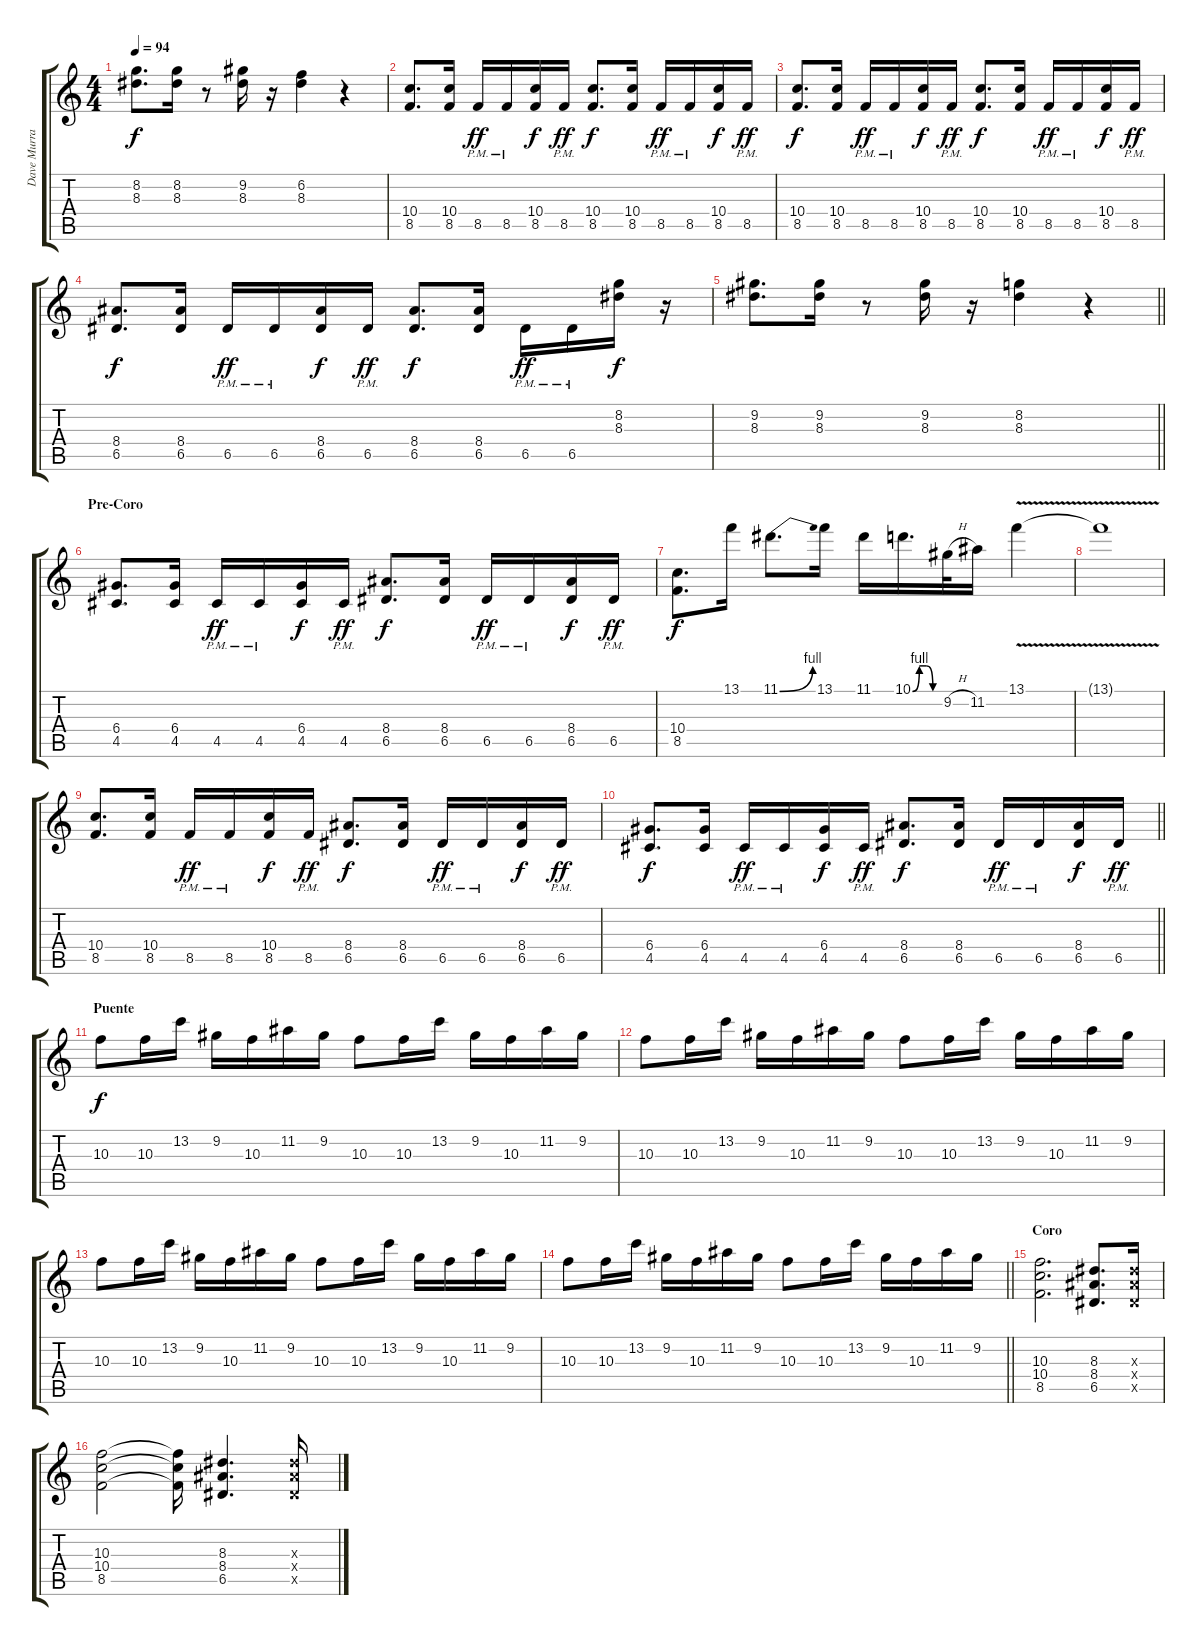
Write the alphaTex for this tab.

\track ("Dave Murray" "Dave Murra") {instrument distortionguitar}
\staff {score tabs}
\tuning (E4 B3 G3 D3 A2 E2) {hide}
\ts (4 4)
\tempo 94
\clef g2
\ks c
(8.2 8.3).8{d dy f} (8.2 8.3).16 r.8 (9.2 8.3).16 r.16 (6.2 8.3).4 r.4 |
(10.4 8.5).8{d} (10.4 8.5).16 8.5{pm}.16{dy ff} 8.5{pm}.16 (10.4 8.5).16{dy f} 8.5{pm}.16{dy ff} (10.4 8.5).8{d dy f} (10.4 8.5).16 8.5{pm}.16{dy ff} 8.5{pm}.16 (10.4 8.5).16{dy f} 8.5{pm}.16{dy ff} |
(10.4 8.5).8{d dy f} (10.4 8.5).16 8.5{pm}.16{dy ff} 8.5{pm}.16 (10.4 8.5).16{dy f} 8.5{pm}.16{dy ff} (10.4 8.5).8{d dy f} (10.4 8.5).16 8.5{pm}.16{dy ff} 8.5{pm}.16 (10.4 8.5).16{dy f} 8.5{pm}.16{dy ff} |
(8.4 6.5).8{d dy f} (8.4 6.5).16 6.5{pm}.16{dy ff} 6.5{pm}.16 (8.4 6.5).16{dy f} 6.5{pm}.16{dy ff} (8.4 6.5).8{d dy f} (8.4 6.5).16 6.5{pm}.16{dy ff} 6.5{pm}.16 (8.2 8.3).16{dy f} r.16 |
\barLineRight lightlight
(9.2 8.3).8{d} (9.2 8.3).16 r.8 (9.2 8.3).16 r.16 (8.2 8.3).4 r.4 |
\section ("" "Pre-Coro")
(6.4 4.5).8{d} (6.4 4.5).16 4.5{pm}.16{dy ff} 4.5{pm}.16 (6.4 4.5).16{dy f} 4.5{pm}.16{dy ff} (8.4 6.5).8{d dy f} (8.4 6.5).16 6.5{pm}.16{dy ff} 6.5{pm}.16 (8.4 6.5).16{dy f} 6.5{pm}.16{dy ff} |
(10.4 8.5).8{d dy f} 13.1.16{volume 16} 11.1{be (bend 0 0 60 4)}.8{d} 13.1.16 11.1.16 10.1{be (custom 0 0 15 4 30 4 45 0 60 0)}.16{d} 9.2{h}.32 11.2.16 13.1{v}.4{volume 9} |
13.1{t}.1 |
(10.4 8.5).8{d volume 11} (10.4 8.5).16 8.5{pm}.16{dy ff} 8.5{pm}.16 (10.4 8.5).16{dy f} 8.5{pm}.16{dy ff} (8.4 6.5).8{d dy f} (8.4 6.5).16 6.5{pm}.16{dy ff} 6.5{pm}.16 (8.4 6.5).16{dy f} 6.5{pm}.16{dy ff} |
\barLineRight lightlight
(6.4 4.5).8{d dy f} (6.4 4.5).16 4.5{pm}.16{dy ff} 4.5{pm}.16 (6.4 4.5).16{dy f} 4.5{pm}.16{dy ff} (8.4 6.5).8{d dy f} (8.4 6.5).16 6.5{pm}.16{dy ff} 6.5{pm}.16 (8.4 6.5).16{dy f} 6.5{pm}.16{dy ff} |
\section ("" "Puente")
10.3.8{dy f} 10.3.16 13.2.16 9.2.16 10.3.16 11.2.16 9.2.16 10.3.8 10.3.16 13.2.16 9.2.16 10.3.16 11.2.16 9.2.16 |
10.3.8 10.3.16 13.2.16 9.2.16 10.3.16 11.2.16 9.2.16 10.3.8 10.3.16 13.2.16 9.2.16 10.3.16 11.2.16 9.2.16 |
10.3.8 10.3.16 13.2.16 9.2.16 10.3.16 11.2.16 9.2.16 10.3.8 10.3.16 13.2.16 9.2.16 10.3.16 11.2.16 9.2.16 |
\barLineRight lightlight
10.3.8 10.3.16 13.2.16 9.2.16 10.3.16 11.2.16 9.2.16 10.3.8 10.3.16 13.2.16 9.2.16 10.3.16 11.2.16 9.2.16 |
\section ("" "Coro")
(10.3 10.4 8.5).2{d} (8.3 8.4 6.5).8{d} (8.3{x} 8.4{x} 6.5{x}).16 |
(10.3 10.4 8.5).2 (10.3{t} 10.4{t} 8.5{t}).16 (8.3 8.4 6.5).4{d} (8.3{x} 8.4{x} 6.5{x}).16
